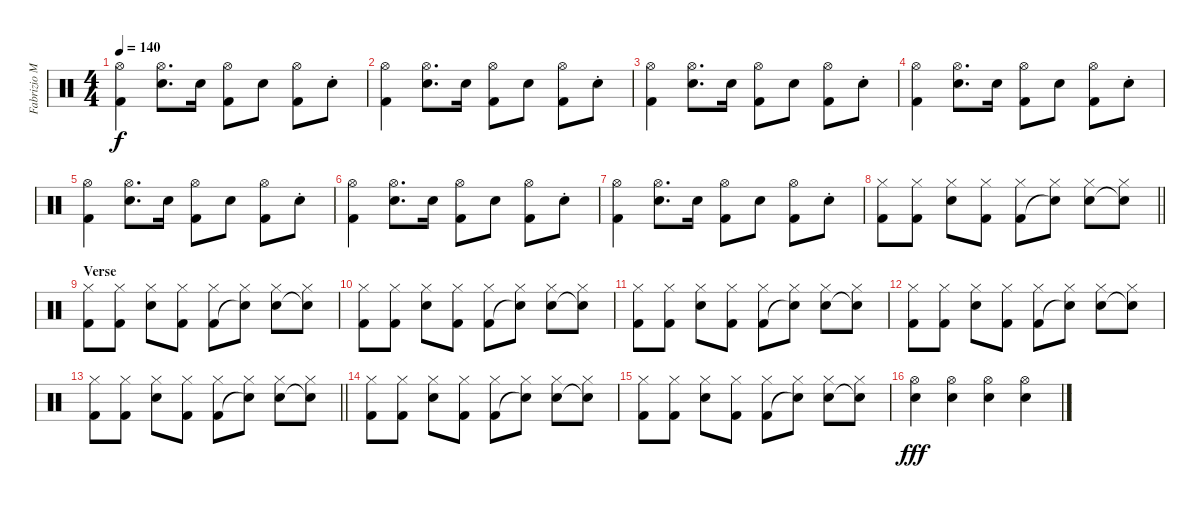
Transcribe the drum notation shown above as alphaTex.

\track ("Fabrizio Moretti" "Fabrizio M") {instrument percussion}
\staff {score}
\articulation defaults
\ts (4 4)
\tempo 140
\clef neutral
\ks c
("Hi-Hat (open)" "Kick (hit) 2").4{dy f} ("Hi-Hat (open)" "Electric Snare (hit)").8{d} "Electric Snare (hit)".16 ("Hi-Hat (open)" "Kick (hit) 2").8 "Electric Snare (hit)".8 ("Hi-Hat (open)" "Kick (hit) 2").8 "Electric Snare (hit)"{st}.8 |
("Hi-Hat (open)" "Kick (hit) 2").4 ("Hi-Hat (open)" "Electric Snare (hit)").8{d} "Electric Snare (hit)".16 ("Hi-Hat (open)" "Kick (hit) 2").8 "Electric Snare (hit)".8 ("Hi-Hat (open)" "Kick (hit) 2").8 "Electric Snare (hit)"{st}.8 |
("Hi-Hat (open)" "Kick (hit) 2").4 ("Hi-Hat (open)" "Electric Snare (hit)").8{d} "Electric Snare (hit)".16 ("Hi-Hat (open)" "Kick (hit) 2").8 "Electric Snare (hit)".8 ("Hi-Hat (open)" "Kick (hit) 2").8 "Electric Snare (hit)"{st}.8 |
("Hi-Hat (open)" "Kick (hit) 2").4 ("Hi-Hat (open)" "Electric Snare (hit)").8{d} "Electric Snare (hit)".16 ("Hi-Hat (open)" "Kick (hit) 2").8 "Electric Snare (hit)".8 ("Hi-Hat (open)" "Kick (hit) 2").8 "Electric Snare (hit)"{st}.8 |
("Hi-Hat (open)" "Kick (hit) 2").4 ("Hi-Hat (open)" "Electric Snare (hit)").8{d} "Electric Snare (hit)".16 ("Hi-Hat (open)" "Kick (hit) 2").8 "Electric Snare (hit)".8 ("Hi-Hat (open)" "Kick (hit) 2").8 "Electric Snare (hit)"{st}.8 |
("Hi-Hat (open)" "Kick (hit) 2").4 ("Hi-Hat (open)" "Electric Snare (hit)").8{d} "Electric Snare (hit)".16 ("Hi-Hat (open)" "Kick (hit) 2").8 "Electric Snare (hit)".8 ("Hi-Hat (open)" "Kick (hit) 2").8 "Electric Snare (hit)"{st}.8 |
("Hi-Hat (open)" "Kick (hit) 2").4 ("Hi-Hat (open)" "Electric Snare (hit)").8{d} "Electric Snare (hit)".16 ("Hi-Hat (open)" "Kick (hit) 2").8 "Electric Snare (hit)".8 ("Hi-Hat (open)" "Kick (hit) 2").8 "Electric Snare (hit)"{st}.8 |
\barLineRight lightlight
("Kick (hit) 2" "Hi-Hat (closed)").8 ("Kick (hit) 2" "Hi-Hat (closed)").8 ("Electric Snare (hit)" "Hi-Hat (closed)").8 ("Kick (hit) 2" "Hi-Hat (closed)").8 ("Kick (hit) 2" "Hi-Hat (closed)").8 ("Snare (hit)"{t} "Hi-Hat (closed)").8 ("Electric Snare (hit)" "Hi-Hat (closed)").8 ("Snare (hit)"{t} "Hi-Hat (closed)").8 |
\section ("" "Verse")
("Kick (hit) 2" "Hi-Hat (closed)").8 ("Kick (hit) 2" "Hi-Hat (closed)").8 ("Electric Snare (hit)" "Hi-Hat (closed)").8 ("Kick (hit) 2" "Hi-Hat (closed)").8 ("Kick (hit) 2" "Hi-Hat (closed)").8 ("Snare (hit)"{t} "Hi-Hat (closed)").8 ("Electric Snare (hit)" "Hi-Hat (closed)").8 ("Snare (hit)"{t} "Hi-Hat (closed)").8 |
("Kick (hit) 2" "Hi-Hat (closed)").8 ("Kick (hit) 2" "Hi-Hat (closed)").8 ("Electric Snare (hit)" "Hi-Hat (closed)").8 ("Kick (hit) 2" "Hi-Hat (closed)").8 ("Kick (hit) 2" "Hi-Hat (closed)").8 ("Snare (hit)"{t} "Hi-Hat (closed)").8 ("Electric Snare (hit)" "Hi-Hat (closed)").8 ("Snare (hit)"{t} "Hi-Hat (closed)").8 |
("Kick (hit) 2" "Hi-Hat (closed)").8 ("Kick (hit) 2" "Hi-Hat (closed)").8 ("Electric Snare (hit)" "Hi-Hat (closed)").8 ("Kick (hit) 2" "Hi-Hat (closed)").8 ("Kick (hit) 2" "Hi-Hat (closed)").8 ("Snare (hit)"{t} "Hi-Hat (closed)").8 ("Electric Snare (hit)" "Hi-Hat (closed)").8 ("Snare (hit)"{t} "Hi-Hat (closed)").8 |
("Kick (hit) 2" "Hi-Hat (closed)").8 ("Kick (hit) 2" "Hi-Hat (closed)").8 ("Electric Snare (hit)" "Hi-Hat (closed)").8 ("Kick (hit) 2" "Hi-Hat (closed)").8 ("Kick (hit) 2" "Hi-Hat (closed)").8 ("Snare (hit)"{t} "Hi-Hat (closed)").8 ("Electric Snare (hit)" "Hi-Hat (closed)").8 ("Snare (hit)"{t} "Hi-Hat (closed)").8 |
\barLineRight lightlight
("Kick (hit) 2" "Hi-Hat (closed)").8 ("Kick (hit) 2" "Hi-Hat (closed)").8 ("Electric Snare (hit)" "Hi-Hat (closed)").8 ("Kick (hit) 2" "Hi-Hat (closed)").8 ("Kick (hit) 2" "Hi-Hat (closed)").8 ("Snare (hit)"{t} "Hi-Hat (closed)").8 ("Electric Snare (hit)" "Hi-Hat (closed)").8 ("Snare (hit)"{t} "Hi-Hat (closed)").8 |
("Kick (hit) 2" "Hi-Hat (closed)").8 ("Kick (hit) 2" "Hi-Hat (closed)").8 ("Electric Snare (hit)" "Hi-Hat (closed)").8 ("Kick (hit) 2" "Hi-Hat (closed)").8 ("Kick (hit) 2" "Hi-Hat (closed)").8 ("Snare (hit)"{t} "Hi-Hat (closed)").8 ("Electric Snare (hit)" "Hi-Hat (closed)").8 ("Snare (hit)"{t} "Hi-Hat (closed)").8 |
("Kick (hit) 2" "Hi-Hat (closed)").8 ("Kick (hit) 2" "Hi-Hat (closed)").8 ("Electric Snare (hit)" "Hi-Hat (closed)").8 ("Kick (hit) 2" "Hi-Hat (closed)").8 ("Kick (hit) 2" "Hi-Hat (closed)").8 ("Snare (hit)"{t} "Hi-Hat (closed)").8 ("Electric Snare (hit)" "Hi-Hat (closed)").8 ("Snare (hit)"{t} "Hi-Hat (closed)").8 |
("Hi-Hat (open)" "Electric Snare (hit)").4{dy fff} ("Hi-Hat (open)" "Electric Snare (hit)").4 ("Hi-Hat (open)" "Electric Snare (hit)").4 ("Hi-Hat (open)" "Electric Snare (hit)").4
